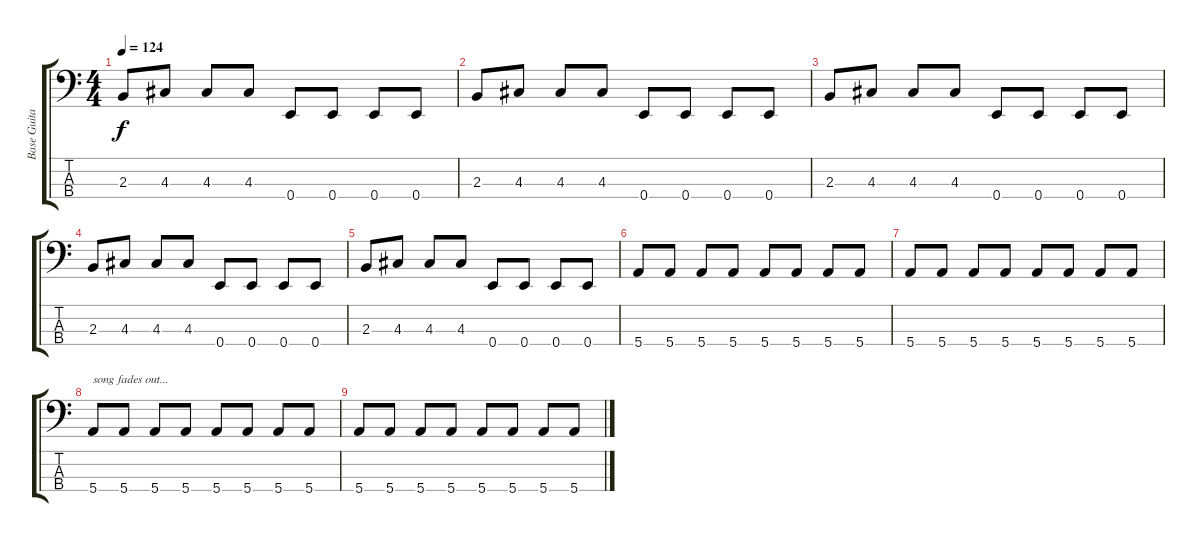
\track ("Base Guitar" "Base Guita") {instrument electricbasspick}
\staff {score tabs}
\tuning (G2 D2 A1 E1) {hide}
\ts (4 4)
\tempo 124
\clef f4
\ks c
2.3.8{dy f} 4.3.8 4.3.8 4.3.8 0.4.8 0.4.8 0.4.8 0.4.8 |
2.3.8 4.3.8 4.3.8 4.3.8 0.4.8 0.4.8 0.4.8 0.4.8 |
2.3.8 4.3.8 4.3.8 4.3.8 0.4.8 0.4.8 0.4.8 0.4.8 |
2.3.8 4.3.8 4.3.8 4.3.8 0.4.8 0.4.8 0.4.8 0.4.8 |
2.3.8 4.3.8 4.3.8 4.3.8 0.4.8 0.4.8 0.4.8 0.4.8 |
5.4.8 5.4.8 5.4.8 5.4.8 5.4.8 5.4.8 5.4.8 5.4.8 |
5.4.8 5.4.8 5.4.8 5.4.8 5.4.8 5.4.8 5.4.8 5.4.8 |
5.4.8{txt "song fades out..." volume 0} 5.4.8 5.4.8 5.4.8 5.4.8 5.4.8 5.4.8 5.4.8 |
5.4.8 5.4.8 5.4.8 5.4.8 5.4.8 5.4.8 5.4.8 5.4.8
